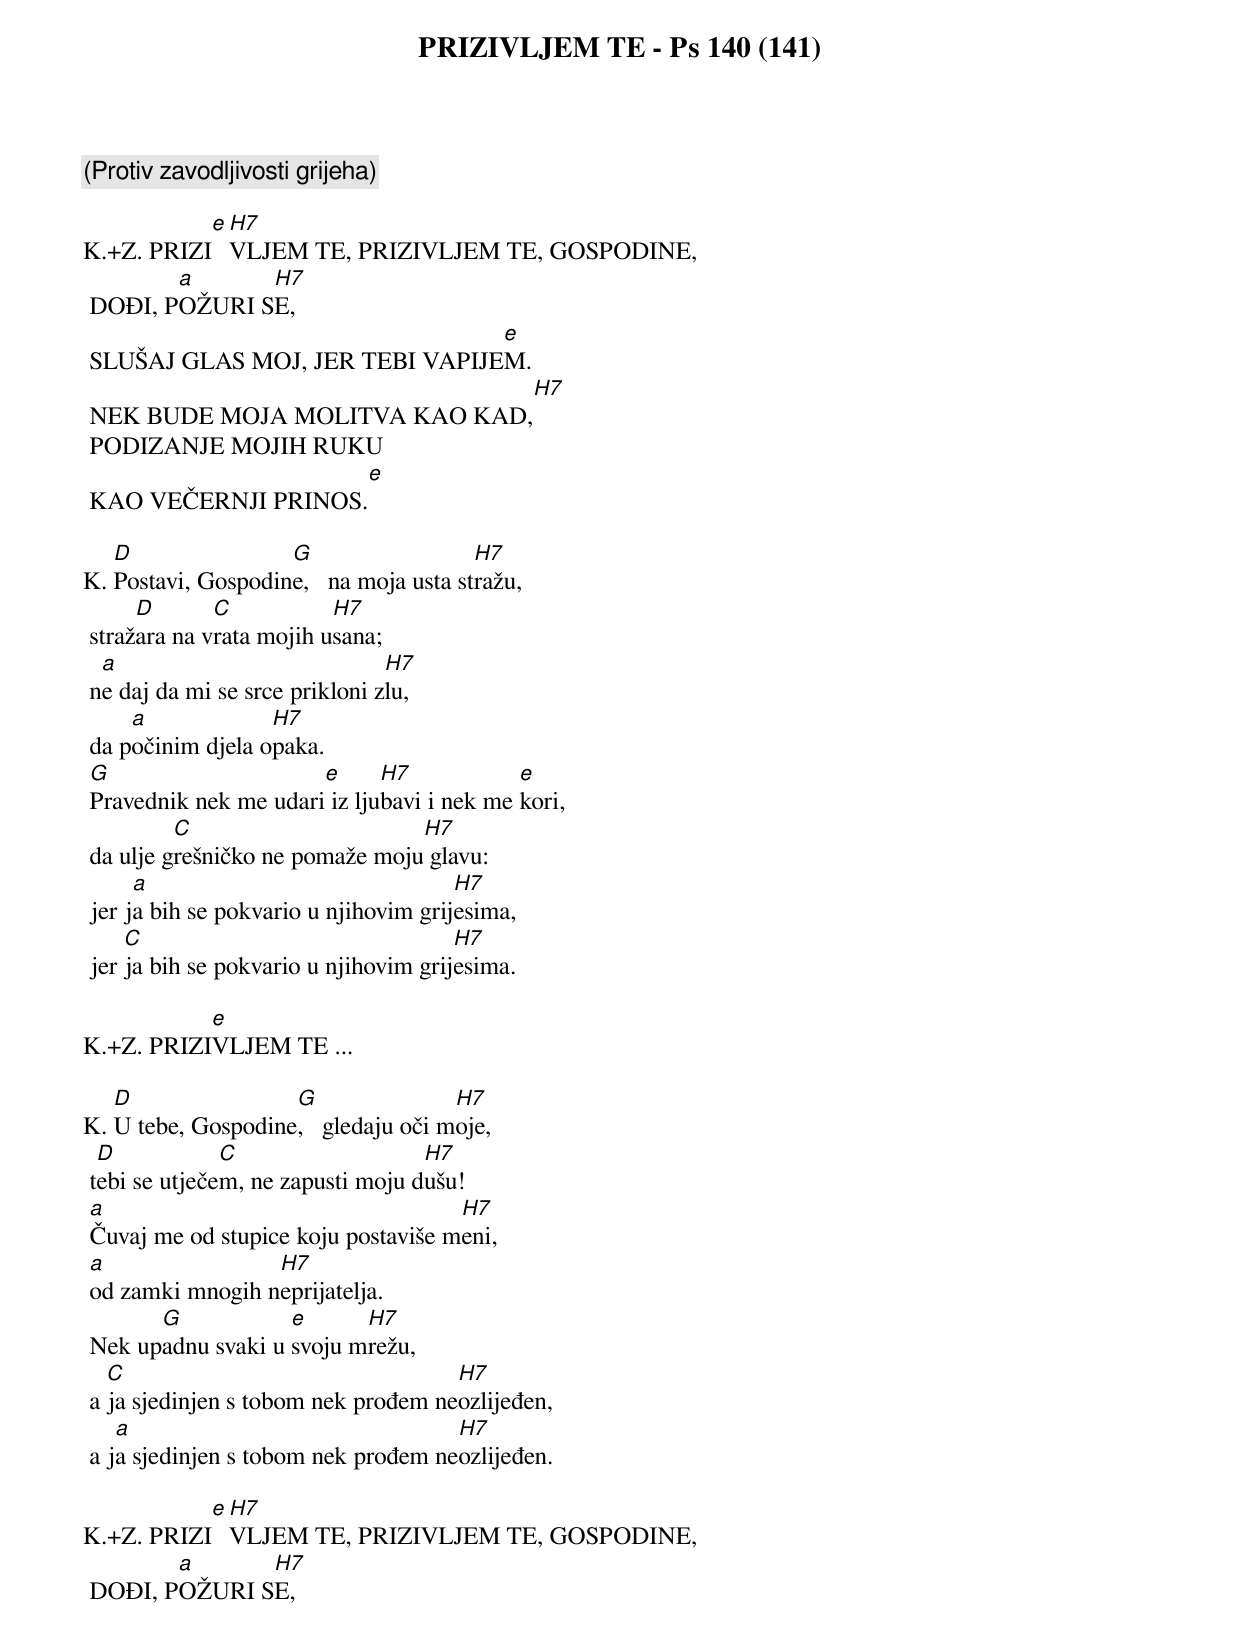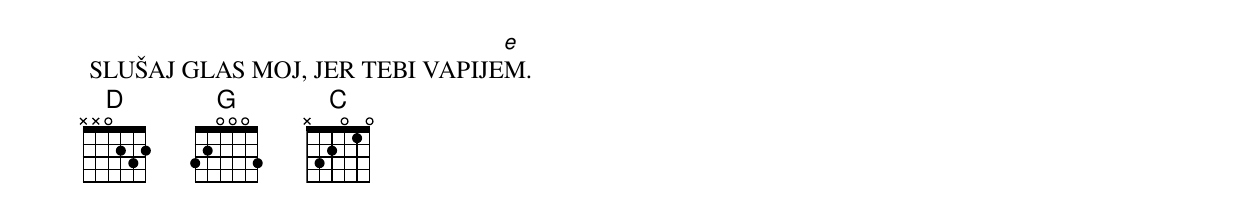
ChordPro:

{title: PRIZIVLJEM TE - Ps 140 (141)}

{comment: (Protiv zavodljivosti grijeha)}

K.+Z.	PRIZI[e][H7]VLJEM TE, PRIZIVLJEM TE, GOSPODINE,
	DOĐI, P[a]OŽURI S[H7]E,
	SLUŠAJ GLAS MOJ, JER TEBI VAPIJE[e]M.
	NEK BUDE MOJA MOLITVA KAO KAD,[H7]
	PODIZANJE MOJIH RUKU
	KAO VEČERNJI PRINOS.[e]

K.	[D]Postavi, Gospodin[G]e,   na moja usta st[H7]ražu,
	straž[D]ara na v[C]rata mojih u[H7]sana;
	n[a]e daj da mi se srce prikloni z[H7]lu,
	da p[a]očinim djela o[H7]paka.
	[G]Pravednik nek me udari[e] iz lju[H7]bavi i nek me [e]kori,
	da ulje g[C]rešničko ne pomaže moju[H7] glavu:
	jer j[a]a bih se pokvario u njihovim grij[H7]esima,
	jer [C]ja bih se pokvario u njihovim grij[H7]esima.

K.+Z.	PRIZI[e]VLJEM TE ...

K.	[D]U tebe, Gospodine[G],   gledaju oči m[H7]oje,
	t[D]ebi se utječe[C]m, ne zapusti moju d[H7]ušu!
	[a]Čuvaj me od stupice koju postaviše m[H7]eni,
	[a]od zamki mnogih n[H7]eprijatelja.
	Nek up[G]adnu svaki u [e]svoju m[H7]režu,
	a [C]ja sjedinjen s tobom nek prođem ne[H7]ozlijeđen,
	a j[a]a sjedinjen s tobom nek prođem ne[H7]ozlijeđen.

K.+Z.	PRIZI[e][H7]VLJEM TE, PRIZIVLJEM TE, GOSPODINE,
	DOĐI, P[a]OŽURI S[H7]E,
	SLUŠAJ GLAS MOJ, JER TEBI VAPIJE[e]M.
